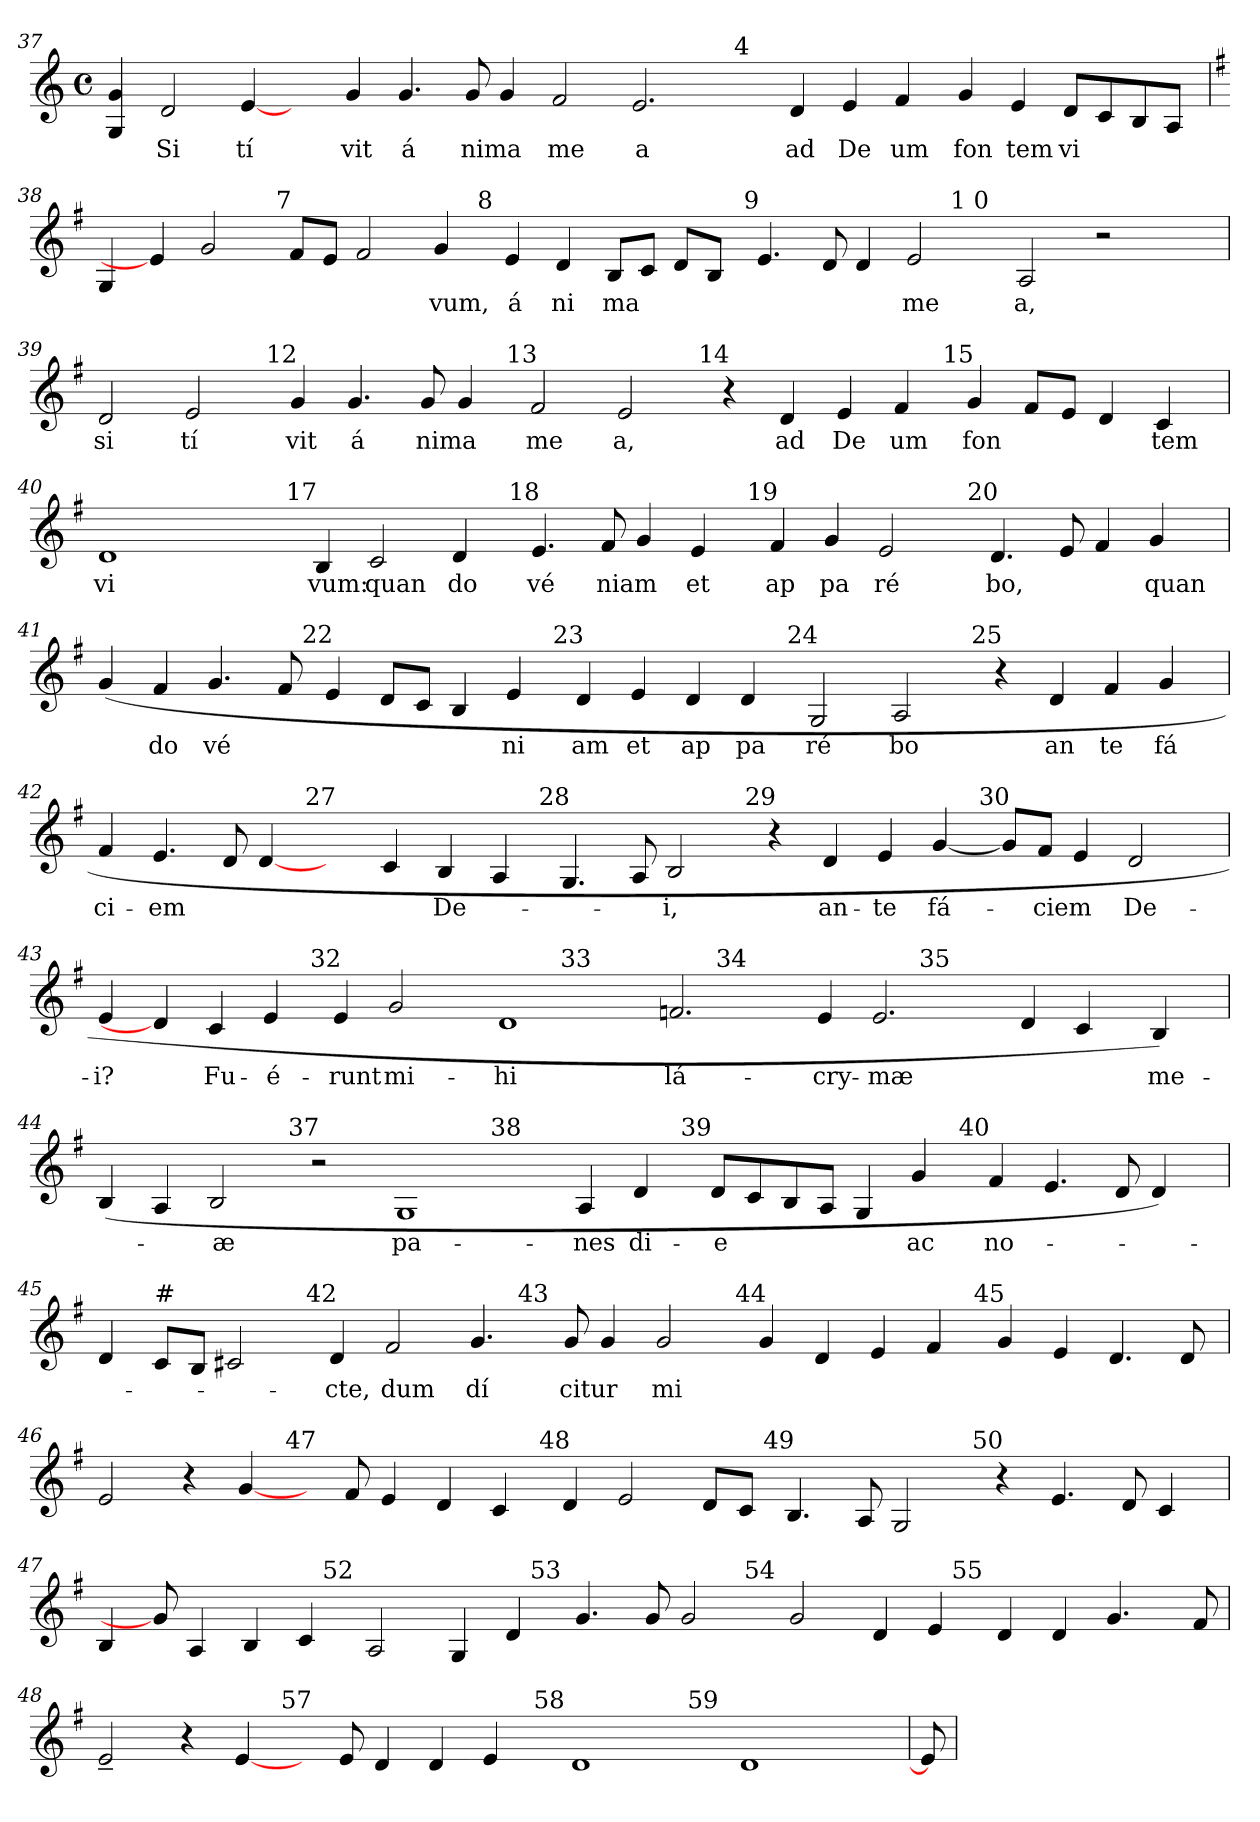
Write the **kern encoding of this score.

**kern	**text
*part1	*part1
*staff1	*staff1
!!LO:LB:g=z
*clefG2	*
*k[]	*
*C:	*
*M4/4	*
*met(c)	*
=37	=37
!LO:TX:a:t=SECUNDAPARS	!
!LO:TX:b:t=#	!
*^	*
4G/ 4g/	1ryy	.
!	!	!LO:LY:b
2d/	.	Si
!	!	!LO:LY:b
[4e/	.	tí
4ryy	1ryy	.
!	!	!LO:LY:b
4g</	.	vit
!	!	!LO:LY:b
4.g/	.	á
!	!	!LO:LY:b
8g/	.	nima
4g/	1ryy	.
!	!	!LO:LY:b
2f</	.	me
!	!	!LO:LY:b
2.e/	.	a
.	8..ryy	.
!	!LO:TX:a:t=4	!
.	1ryy	.
!	!	!LO:LY:b
4d/	.	ad
!	!	!LO:LY:b
4e/	.	De
!	!	!LO:LY:b
4f/	.	um
.	1ryy	.
!	!	!LO:LY:b
4g</	.	fon
!	!	!LO:LY:b
4e/	.	tem
!	!	!LO:LY:b
8d/L	.	vi
8c/	.	.
8B/	.	.
8A/J	.	.
.	32ryy	.
*v	*v	*
!!LO:LB:g=z
=38	=38
*k[f#]	*
*G:	*
*^	*
*	*^	*
4G/	2ryy	1ryy	.
4e/]	.	.	.
2g/	4...ryy	.	.
!	!LO:TX:a:t=7	!	!
.	1ryy	.	.
8f#/L	.	2...ryy	.
8e/J	.	.	.
2f#/	.	.	.
!	!	!	!LO:LY:b
4g/	.	.	vum,
!	!	!LO:TX:a:t=8	!
.	.	1ryy	.
.	1ryy	.	.
!	!	!	!LO:LY:b
4e/	.	.	á
!	!	!	!LO:LY:b
4d/	.	.	ni
!	!	!	!LO:LY:b
8B/L	.	.	ma
8c/J	.	.	.
8d/L	.	.	.
8B/J	.	.	.
.	.	1ryy	.
!	!LO:TX:a:t=9	!	!
.	1ryy	.	.
4.e/	.	.	.
8d/	.	.	.
4d/	.	.	.
!	!	!	!LO:LY:b
2e/	.	.	me
!	!	!LO:TX:a:t=1 0	!
.	.	1ryy	.
.	1ryy	.	.
!	!	!	!LO:LY:b
2A/	.	.	a,
2r	.	.	.
.	.	4ryy	.
.	4ryy	.	.
.	.	16ryy	.
.	32ryy	.	.
!!LO:LB:g=z	!!	!!
=39	=39	=39	=39
!	!	!	!LO:LY:b
*	*v	*v	*
2d/	2...ryy	si
!	!	!LO:LY:b
2e/	.	tí
!	!LO:TX:a:t=12	!
.	1ryy	.
!	!	!LO:LY:b
4g/	.	vit
!	!	!LO:LY:b
4.g/	.	á
!	!	!LO:LY:b
8g/	.	nima
4g/	.	.
!	!LO:TX:a:t=13	!
.	1ryy	.
!	!	!LO:LY:b
2f#/	.	me
!	!	!LO:LY:b
2e/	.	a,
!	!LO:TX:a:t=14	!
.	1ryy	.
4r	.	.
!	!	!LO:LY:b
4d/	.	ad
!	!	!LO:LY:b
4e/	.	De
!	!	!LO:LY:b
4f#/	.	um
!	!LO:TX:a:t=15	!
.	1ryy	.
!	!	!LO:LY:b
4g/	.	fon
8f#/L	.	.
8e/J	.	.
4d/	.	.
!	!	!LO:LY:b
4c/	.	tem
.	16ryy	.
!!LO:LB:g=z	!!
=40	=40	=40
!	!	!LO:LY:b
*	*^	*
1d	2ryy	1ryy	vi
.	4ryy	.	.
.	8ryy	.	.
.	32ryy	.	.
!	!LO:TX:a:t=17	!	!
.	1ryy	.	.
!	!	!	!LO:LY:b
4B/	.	2...ryy	vum:
!	!	!	!LO:LY:b
2c/	.	.	quan
!	!	!	!LO:LY:b
4d/	.	.	do
.	1ryy	.	.
!	!	!LO:TX:a:t=18	!
.	.	1ryy	.
!	!	!	!LO:LY:b
4.e/	.	.	vé
!	!	!	!LO:LY:b
8f#/	.	.	niam
4g/	.	.	.
!	!	!	!LO:LY:b
4e/	.	.	et
.	1ryy	.	.
!	!	!LO:TX:a:t=19	!
.	.	1ryy	.
!	!	!	!LO:LY:b
4f#/	.	.	ap
!	!	!	!LO:LY:b
4g/	.	.	pa
!	!	!	!LO:LY:b
2e/	.	.	ré
.	1ryy	.	.
!	!	!LO:TX:a:t=20	!
.	.	1ryy	.
!	!	!	!LO:LY:b
4.d/	.	.	bo,
8e/	.	.	.
4f#/	.	.	.
!	!	!	!LO:LY:b
4g/	.	.	quan
.	16.ryy	.	.
.	.	16ryy	.
*	*v	*v	*
!!LO:LB:g=z
=41	=41	=41
(<4g/	2...ryy	.
!	!	!LO:LY:b
4f#/	.	do
!	!	!LO:LY:b
4.g/	.	vé
8f#/	.	.
!	!LO:TX:a:t=22	!
.	1ryy	.
4e/	.	.
8d/L	.	.
8c/J	.	.
4B/	.	.
!	!	!LO:LY:b
4e/	.	ni
!	!LO:TX:a:t=23	!
.	1ryy	.
!	!	!LO:LY:b
4d/	.	am
!	!	!LO:LY:b
4e/	.	et
!	!	!LO:LY:b
4d/	.	ap
!	!	!LO:LY:b
4d/	.	pa
!	!LO:TX:a:t=24	!
.	1ryy	.
!	!	!LO:LY:b
2G/	.	ré
!	!	!LO:LY:b
2A/	.	bo
!	!LO:TX:a:t=25	!
.	1ryy	.
4r	.	.
!	!	!LO:LY:b
4d/	.	an
!	!	!LO:LY:b
4f#/	.	te
!	!	!LO:LY:b
4g/	.	fá
.	16ryy	.
!!LO:LB:g=z	!!
=42	=42	=42
!	!	!LO:LY:b
4f#/	2...ryy	ci-
!	!	!LO:LY:b
4.e/	.	-em
8d/	.	.
[4d/	.	.
!	!LO:TX:a:t=27	!
.	1ryy	.
4ryy	.	.
4c/	.	.
!	!	!LO:LY:b
4B/	.	De-
4A/	.	.
!	!LO:TX:a:t=28	!
.	1ryy	.
4.G/	.	.
8A/	.	.
!	!	!LO:LY:b
2B/	.	-i,
!	!LO:TX:a:t=29	!
.	1ryy	.
4r	.	.
!	!	!LO:LY:b
4d/	.	an-
!	!	!LO:LY:b
4e/	.	-te
!	!	!LO:LY:b
[<4g/	.	fá-
!	!LO:TX:a:t=30	!
.	1ryy	.
8g/L]	.	.
!	!	!LO:LY:b
8f#/J	.	-ciem
4e/	.	.
!	!	!LO:LY:b
2d/	.	De-
.	16ryy	.
!!LO:LB:g=z	!!
=43	=43	=43
!	!	!LO:LY:b
*	*^	*
4e/	2...ryy	1ryy	-i?
4d/]	.	.	.
!	!	!	!LO:LY:b
4c/	.	.	Fu-
!	!	!	!LO:LY:b
4e/	.	.	-é-
!	!LO:TX:a:t=32	!	!
.	1ryy	.	.
!	!	!	!LO:LY:b
4e/	.	2ryy	-runt
!	!	!	!LO:LY:b
2g/	.	.	mi-
.	.	4...ryy	.
!	!	!	!LO:LY:b
1d	.	.	-hi
.	1ryy	.	.
!	!	!LO:TX:a:t=33	!
.	.	1ryy	.
!	!	!	!LO:LY:b
2.fn/	.	.	lá-
!	!LO:TX:a:t=34	!	!
.	1ryy	.	.
.	.	1ryy	.
!	!	!	!LO:LY:b
4e/	.	.	-cry-
!	!	!	!LO:LY:b
2.e/	.	.	-mæ
!	!LO:TX:a:t=35	!	!
.	1ryy	.	.
.	.	1ryy	.
4d/	.	.	.
4c/	.	.	.
.	4ryy	.	.
.	.	4ryy	.
!	!	!	!LO:LY:b
4B/)	.	.	me-
.	16ryy	.	.
.	.	32ryy	.
!!LO:LB:g=z	!!	!!
=44	=44	=44	=44
(<4B/	2...ryy	1ryy	.
4A/	.	.	.
!	!	!	!LO:LY:b
2B/	.	.	-æ
!	!LO:TX:a:t=37	!	!
.	1ryy	.	.
2r	.	2ryy	.
!	!	!	!LO:LY:b
1G	.	4...ryy	pa-
.	1ryy	.	.
!	!	!LO:TX:a:t=38	!
.	.	1ryy	.
!	!	!	!LO:LY:b
4A/	.	.	-nes
!	!	!	!LO:LY:b
4d/	.	.	di-
!	!LO:TX:a:t=39	!	!
.	1ryy	.	.
.	.	1ryy	.
!	!	!	!LO:LY:b
8d/L	.	.	-e
8c/	.	.	.
8B/	.	.	.
8A/J	.	.	.
4G/	.	.	.
!	!	!	!LO:LY:b
4g/	.	.	ac
!	!LO:TX:a:t=40	!	!
.	1ryy	.	.
.	.	1ryy	.
!	!	!	!LO:LY:b
4f#/	.	.	no-
4.e/	.	.	.
8d/	.	.	.
4d/)	.	.	.
.	16ryy	.	.
.	.	32ryy	.
*	*v	*v	*
!!LO:LB:g=z
=45	=45	=45
4d/	2...ryy	.
!LO:TX:a:t=#	!	!
8c/L	.	.
8B/J	.	.
2c#X/	.	.
!	!LO:TX:a:t=42	!
.	1ryy	.
!	!	!LO:LY:b
4d/	.	-cte,
!	!	!LO:LY:b
2f#/	.	dum
!	!	!LO:LY:b
4.g/	.	dí
!	!LO:TX:a:t=43	!
.	1ryy	.
!	!	!LO:LY:b
8g/	.	citur
4g/	.	.
!	!	!LO:LY:b
2g/	.	mi
!	!LO:TX:a:t=44	!
.	1ryy	.
4g/	.	.
4d/	.	.
4e/	.	.
4f#/	.	.
!	!LO:TX:a:t=45	!
.	1ryy	.
4g/	.	.
4e/	.	.
4.d/	.	.
8d/	.	.
.	16ryy	.
!!LO:LB:g=z	!!
=46	=46	=46
2e/	2...ryy	.
4r	.	.
[4g/	.	.
!	!LO:TX:a:t=47	!
.	1ryy	.
8ryy	.	.
8f#/	.	.
4e/	.	.
4d/	.	.
4c/	.	.
!	!LO:TX:a:t=48	!
.	1ryy	.
4d/	.	.
2e/	.	.
8d/L	.	.
8c/J	.	.
!	!LO:TX:a:t=49	!
.	1ryy	.
4.B/	.	.
8A/	.	.
2G/	.	.
!	!LO:TX:a:t=50	!
.	1ryy	.
4r	.	.
4.e/	.	.
8d/	.	.
4c/	.	.
.	16ryy	.
!!LO:LB:g=z	!!
=47	=47	=47
4B/	2...ryy	.
8g/]	.	.
4A/	.	.
4B/	.	.
4c/	.	.
!	!LO:TX:a:t=52	!
.	1ryy	.
2A/	.	.
4G/	.	.
4d/	.	.
!	!LO:TX:a:t=53	!
.	1ryy	.
4.g/	.	.
8g/	.	.
2g/	.	.
!	!LO:TX:a:t=54	!
.	1ryy	.
2g/	.	.
4d/	.	.
4e/	.	.
!	!LO:TX:a:t=55	!
.	1ryy	.
4d/	.	.
4d/	.	.
4.g/	.	.
.	8.ryy	.
8f#/	.	.
!!LO:LB:g=z	!!
=48	=48	=48
*^	*^	*
2e~</	2...ryy	1ryy	1ryy	.
4r	.	.	.	.
[4e/	.	.	.	.
!	!LO:TX:a:t=57	!	!	!
.	1ryy	.	.	.
8ryy	.	2ryy	1...ryy	.
8e/	.	.	.	.
4d/	.	.	.	.
4d/	.	4ryy	.	.
4e/	.	8ryy	.	.
.	.	32ryy	.	.
!	!	!LO:TX:a:t=58	!	!
.	.	1ryy	.	.
.	1ryy	.	.	.
1d	.	.	.	.
!	!	!	!LO:TX:a:t=59	!
.	.	.	1ryy	.
.	.	1ryy	.	.
.	1ryy	.	.	.
1d	.	.	.	.
.	.	.	8ryy	.
.	.	16.ryy	.	.
.	16ryy	.	.	.
*v	*v	*v	*v	*
=49!	=49!
8e/]	.
=	=
*-	*-
